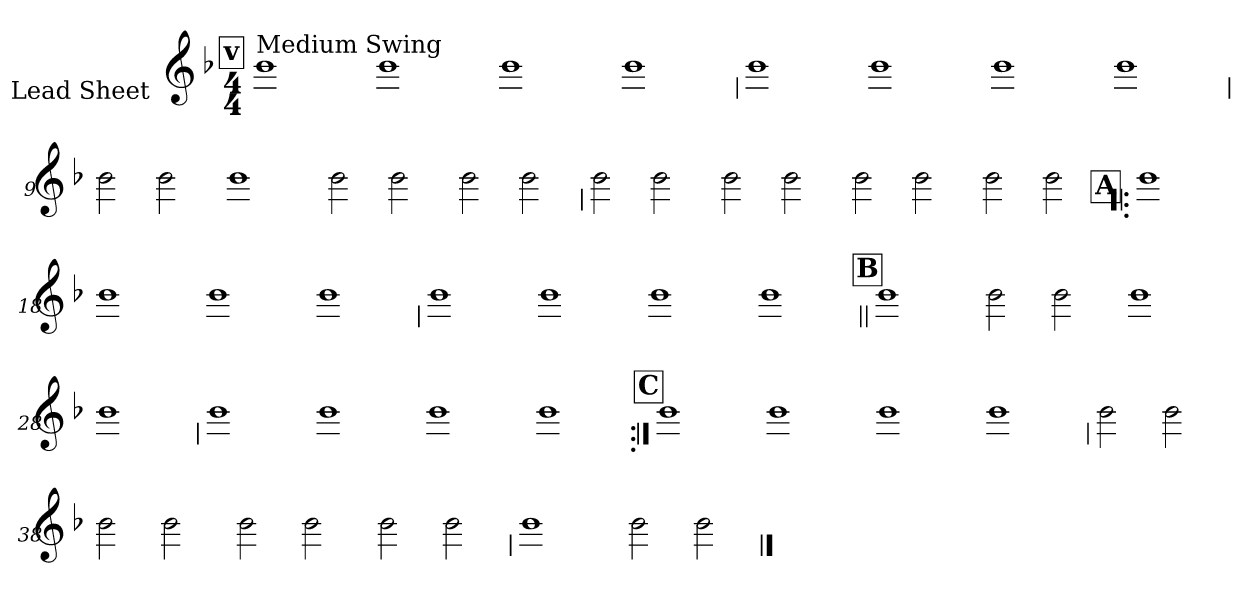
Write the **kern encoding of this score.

**kern
*part1
*staff1
*I"Lead Sheet
*stria0
*clefG2
*k[b-]
*F:
*M4/4
!!LO:REH:place=s1:a:t=v
=1||
!LO:TX:a:t=Medium Swing
1b-
=2-
1b-
=3-
1b-
=4-
1b-
!!LO:LB:g=z
=5
1b-
=6-
1b-
=7-
1b-
=8-
1b-
!!LO:LB:g=z
=9
2b-
2b-
=10-
1b-
=11-
2b-
2b-
=12-
2b-
2b-
!!LO:LB:g=z
=13
2b-
2b-
=14-
2b-
2b-
=15-
2b-
2b-
=16-
2b-
2b-
!!LO:LB:g=z
!!LO:REH:place=s1:a:t=A
=17!|:
1b-
=18-
1b-
=19-
1b-
=20-
1b-
!!LO:LB:g=z
=21
1b-
=22-
1b-
=23-
1b-
=24-
1b-
!!LO:LB:g=z
!!LO:REH:place=s1:a:t=B
=25||
1b-
=26-
2b-
2b-
=27-
1b-
=28-
1b-
!!LO:LB:g=z
=29
1b-
=30-
1b-
=31-
1b-
=32-
1b-
!!LO:LB:g=z
!!LO:REH:place=s1:a:t=C
=33:|!
1b-
=34-
1b-
=35-
1b-
=36-
1b-
!!LO:LB:g=z
=37
2b-
2b-
=38-
2b-
2b-
=39-
2b-
2b-
=40-
2b-
2b-
!!LO:LB:g=z
=41
1b-
=42-
2b-
2b-
==
*-
